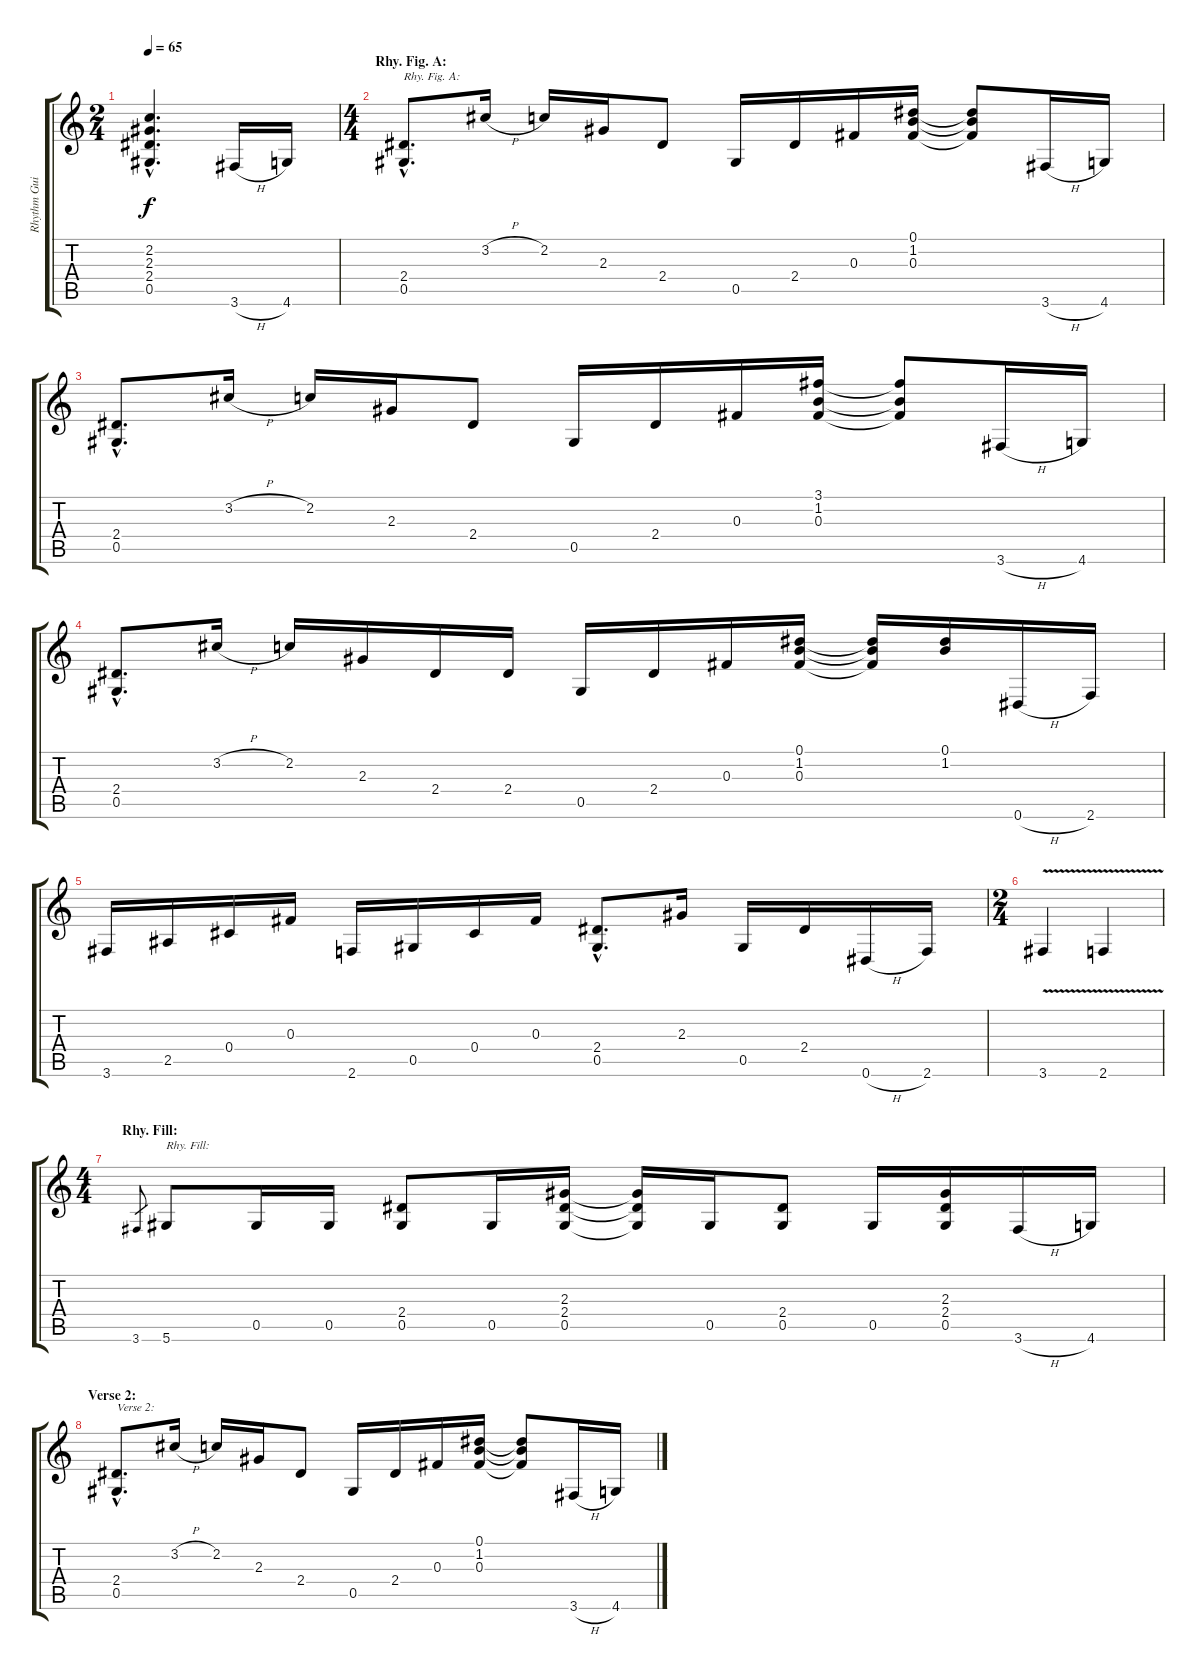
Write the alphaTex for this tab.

\track ("Rhythm Guitar 2" "Rhythm Gui") {instrument overdrivenguitar}
\staff {score tabs}
\tuning (Eb4 Bb3 Gb3 Db3 Ab2 Eb2) {hide}
\ts (2 4)
\tempo 65
\clef g2
\ks c
(2.2{hac t} 2.3{hac t} 2.4{hac t} 0.5{hac t}).4{d dy f} 3.6{h}.16 4.6.16 |
\ts (4 4)
\section ("" "Rhy. Fig. A:")
(2.4{hac} 0.5{hac}).8{d txt "Rhy. Fig. A:"} 3.2{h}.16 2.2.16 2.3.16 2.4.8 0.5.16 2.4.16 0.3.16 (0.1 1.2 0.3).16 (0.1{t} 1.2{t} 0.3{t}).8 3.6{h}.16 4.6.16 |
(2.4{hac} 0.5{hac}).8{d} 3.2{h}.16 2.2.16 2.3.16 2.4.8 0.5.16 2.4.16 0.3.16 (3.1 1.2 0.3).16 (3.1{t} 1.2{t} 0.3{t}).8 3.6{h}.16 4.6.16 |
(2.4{hac} 0.5{hac}).8{d} 3.2{h}.16 2.2.16 2.3.16 2.4.16 2.4.16 0.5.16 2.4.16 0.3.16 (0.1 1.2 0.3).16 (0.1{t} 1.2{t} 0.3{t}).16 (0.1 1.2).16 0.6{h}.16 2.6.16 |
3.6.16 2.5.16 0.4.16 0.3.16 2.6.16 0.5.16 0.4.16 0.3.16 (2.4{hac} 0.5{hac}).8{d} 2.3.16 0.5.16 2.4.16 0.6{h}.16 2.6.16 |
\ts (2 4)
3.6{v}.4 2.6{v}.4 |
\ts (4 4)
\section ("" "Rhy. Fill:")
3.6.8{gr} 5.6.8{txt "Rhy. Fill:"} 0.5.16 0.5.16 (2.4 0.5).8 0.5.16 (2.3 2.4 0.5).16 (2.3{t} 2.4{t} 0.5{t}).16 0.5.16 (2.4 0.5).8 0.5.16 (2.3 2.4 0.5).16 3.6{h}.16 4.6.16 |
\section ("" "Verse 2:")
(2.4{hac} 0.5{hac}).8{d txt "Verse 2:"} 3.2{h}.16 2.2.16 2.3.16 2.4.8 0.5.16 2.4.16 0.3.16 (0.1 1.2 0.3).16 (0.1{t} 1.2{t} 0.3{t}).8 3.6{h}.16 4.6.16
